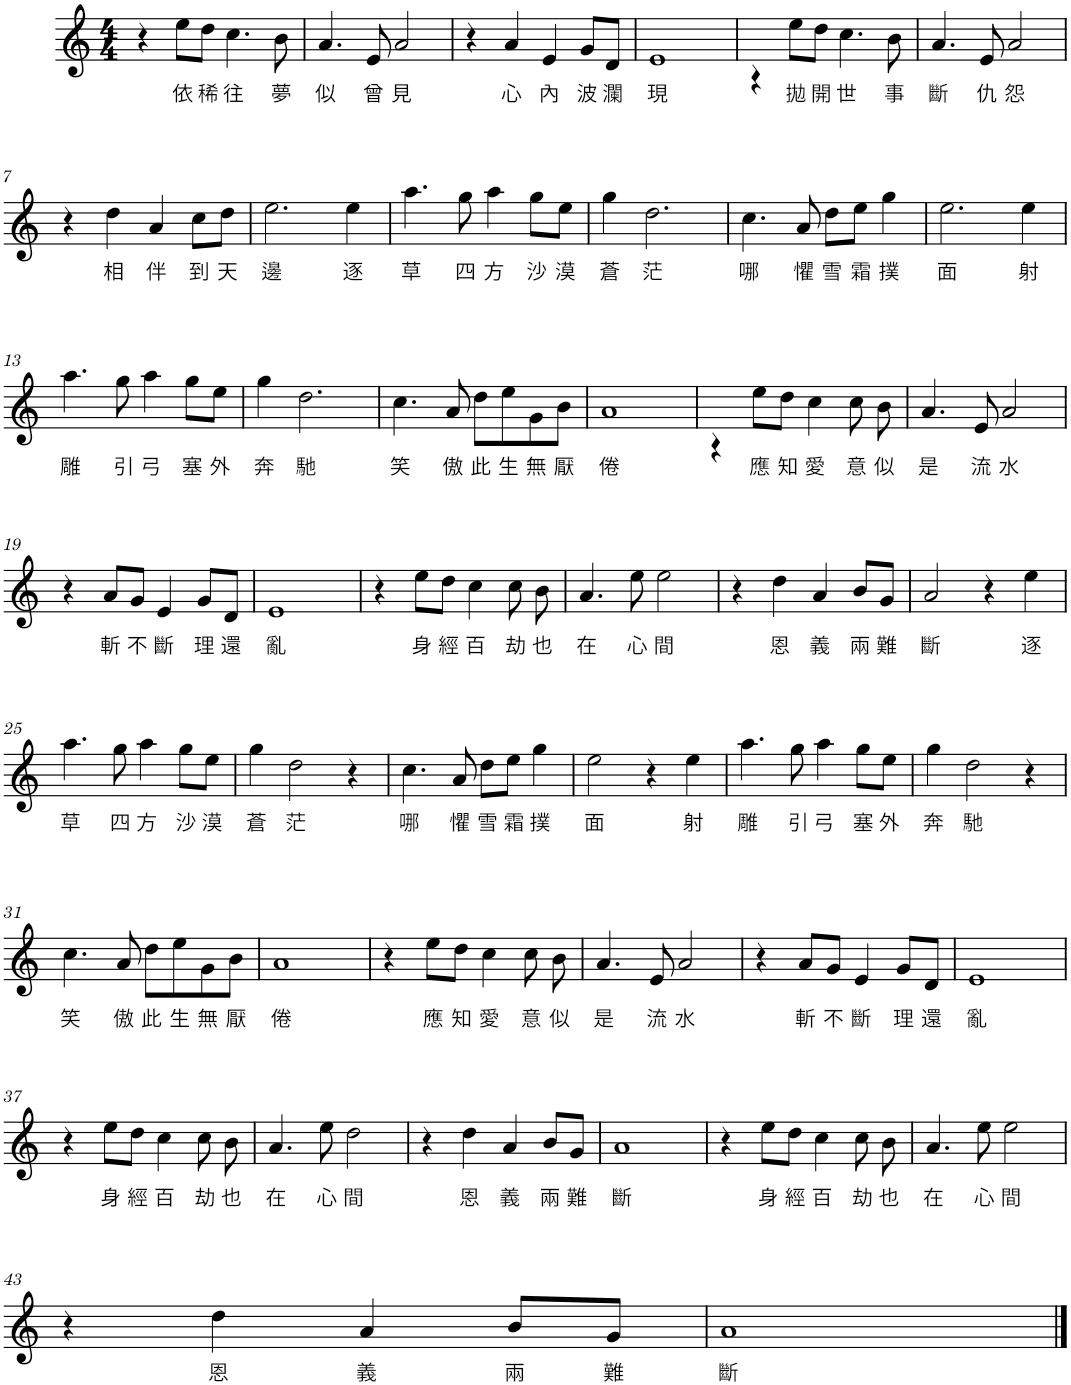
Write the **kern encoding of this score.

**kern	**text
*part1	*part1
*staff1	*staff1
*I"Piano	*
*I'Pno	*
*clefG2	*
*k[]	*
*M4/4	*
=1	=1
4r	.
!	!LO:LY:b
8ee\L	依
!	!LO:LY:b
8dd\J	稀
!	!LO:LY:b
4.cc\	往
!	!LO:LY:b
8b\	夢
=2	=2
!	!LO:LY:b
4.a/	似
!	!LO:LY:b
8e/	曾
!	!LO:LY:b
2a/	見
=3	=3
4r	.
!	!LO:LY:b
4a/	心
!	!LO:LY:b
4e/	內
!	!LO:LY:b
8g/L	波
!	!LO:LY:b
8d/J	瀾
=4	=4
!	!LO:LY:b
1e	現
=5	=5
4rA	.
!	!LO:LY:b
8ee\L	拋
!	!LO:LY:b
8dd\J	開
!	!LO:LY:b
4.cc\	世
!	!LO:LY:b
8b\	事
=6	=6
!	!LO:LY:b
4.a/	斷
!	!LO:LY:b
8e/	仇
!	!LO:LY:b
2a/	怨
!!LO:LB:g=z
=7	=7
4r	.
!	!LO:LY:b
4dd\	相
!	!LO:LY:b
4a/	伴
!	!LO:LY:b
8cc\L	到
!	!LO:LY:b
8dd\J	天
=8	=8
!	!LO:LY:b
2.ee\	邊
!	!LO:LY:b
4ee\	逐
=9	=9
!	!LO:LY:b
4.aa\	草
!	!LO:LY:b
8gg\	四
!	!LO:LY:b
4aa\	方
!	!LO:LY:b
8gg\L	沙
!	!LO:LY:b
8ee\J	漠
=10	=10
!	!LO:LY:b
4gg\	蒼
!	!LO:LY:b
2.dd\	茫
=11	=11
!	!LO:LY:b
4.cc\	哪
!	!LO:LY:b
8a/	懼
!	!LO:LY:b
8dd\L	雪
!	!LO:LY:b
8ee\J	霜
!	!LO:LY:b
4gg\	撲
=12	=12
!	!LO:LY:b
2.ee\	面
!	!LO:LY:b
4ee\	射
!!LO:LB:g=z
=13	=13
!	!LO:LY:b
4.aa\	雕
!	!LO:LY:b
8gg\	引
!	!LO:LY:b
4aa\	弓
!	!LO:LY:b
8gg\L	塞
!	!LO:LY:b
8ee\J	外
=14	=14
!	!LO:LY:b
4gg\	奔
!	!LO:LY:b
2.dd\	馳
=15	=15
!	!LO:LY:b
4.cc\	笑
!	!LO:LY:b
8a/	傲
!	!LO:LY:b
8dd\L	此
!	!LO:LY:b
8ee\	生
!	!LO:LY:b
8g\	無
!	!LO:LY:b
8b\J	厭
=16	=16
!	!LO:LY:b
1a	倦
=17	=17
4rA	.
!	!LO:LY:b
8ee\L	應
!	!LO:LY:b
8dd\J	知
!	!LO:LY:b
4cc\	愛
!	!LO:LY:b
8cc\	意
!	!LO:LY:b
8b\	似
=18	=18
!	!LO:LY:b
4.a/	是
!	!LO:LY:b
8e/	流
!	!LO:LY:b
2a/	水
!!LO:LB:g=z
=19	=19
4r	.
!	!LO:LY:b
8a/L	斬
!	!LO:LY:b
8g/J	不
!	!LO:LY:b
4e/	斷
!	!LO:LY:b
8g/L	理
!	!LO:LY:b
8d/J	還
=20	=20
!	!LO:LY:b
1e	亂
=21	=21
4r	.
!	!LO:LY:b
8ee\L	身
!	!LO:LY:b
8dd\J	經
!	!LO:LY:b
4cc\	百
!	!LO:LY:b
8cc\	劫
!	!LO:LY:b
8b\	也
=22	=22
!	!LO:LY:b
4.a/	在
!	!LO:LY:b
8ee\	心
!	!LO:LY:b
2ee\	間
=23	=23
4r	.
!	!LO:LY:b
4dd\	恩
!	!LO:LY:b
4a/	義
!	!LO:LY:b
8b/L	兩
!	!LO:LY:b
8g/J	難
=24	=24
!	!LO:LY:b
2a/	斷
4r	.
!	!LO:LY:b
4ee\	逐
!!LO:LB:g=z
=25	=25
!	!LO:LY:b
4.aa\	草
!	!LO:LY:b
8gg\	四
!	!LO:LY:b
4aa\	方
!	!LO:LY:b
8gg\L	沙
!	!LO:LY:b
8ee\J	漠
=26	=26
!	!LO:LY:b
4gg\	蒼
!	!LO:LY:b
2dd\	茫
4r	.
=27	=27
!	!LO:LY:b
4.cc\	哪
!	!LO:LY:b
8a/	懼
!	!LO:LY:b
8dd\L	雪
!	!LO:LY:b
8ee\J	霜
!	!LO:LY:b
4gg\	撲
=28	=28
!	!LO:LY:b
2ee\	面
4r	.
!	!LO:LY:b
4ee\	射
=29	=29
!	!LO:LY:b
4.aa\	雕
!	!LO:LY:b
8gg\	引
!	!LO:LY:b
4aa\	弓
!	!LO:LY:b
8gg\L	塞
!	!LO:LY:b
8ee\J	外
=30	=30
!	!LO:LY:b
4gg\	奔
!	!LO:LY:b
2dd\	馳
4r	.
!!LO:LB:g=z
=31	=31
!	!LO:LY:b
4.cc\	笑
!	!LO:LY:b
8a/	傲
!	!LO:LY:b
8dd\L	此
!	!LO:LY:b
8ee\	生
!	!LO:LY:b
8g\	無
!	!LO:LY:b
8b\J	厭
=32	=32
!	!LO:LY:b
1a	倦
=33	=33
4r	.
!	!LO:LY:b
8ee\L	應
!	!LO:LY:b
8dd\J	知
!	!LO:LY:b
4cc\	愛
!	!LO:LY:b
8cc\	意
!	!LO:LY:b
8b\	似
=34	=34
!	!LO:LY:b
4.a/	是
!	!LO:LY:b
8e/	流
!	!LO:LY:b
2a/	水
=35	=35
4r	.
!	!LO:LY:b
8a/L	斬
!	!LO:LY:b
8g/J	不
!	!LO:LY:b
4e/	斷
!	!LO:LY:b
8g/L	理
!	!LO:LY:b
8d/J	還
=36	=36
!	!LO:LY:b
1e	亂
!!LO:LB:g=z
=37	=37
4r	.
!	!LO:LY:b
8ee\L	身
!	!LO:LY:b
8dd\J	經
!	!LO:LY:b
4cc\	百
!	!LO:LY:b
8cc\	劫
!	!LO:LY:b
8b\	也
=38	=38
!	!LO:LY:b
4.a/	在
!	!LO:LY:b
8ee\	心
!	!LO:LY:b
2dd\	間
=39	=39
4r	.
!	!LO:LY:b
4dd\	恩
!	!LO:LY:b
4a/	義
!	!LO:LY:b
8b/L	兩
!	!LO:LY:b
8g/J	難
=40	=40
!	!LO:LY:b
1a	斷
=41	=41
4r	.
!	!LO:LY:b
8ee\L	身
!	!LO:LY:b
8dd\J	經
!	!LO:LY:b
4cc\	百
!	!LO:LY:b
8cc\	劫
!	!LO:LY:b
8b\	也
=42	=42
!	!LO:LY:b
4.a/	在
!	!LO:LY:b
8ee\	心
!	!LO:LY:b
2ee\	間
!!LO:LB:g=z
=43	=43
4r	.
!	!LO:LY:b
4dd\	恩
!	!LO:LY:b
4a/	義
!	!LO:LY:b
8b/L	兩
!	!LO:LY:b
8g/J	難
=44	=44
!	!LO:LY:b
1a	斷
==	==
*-	*-
